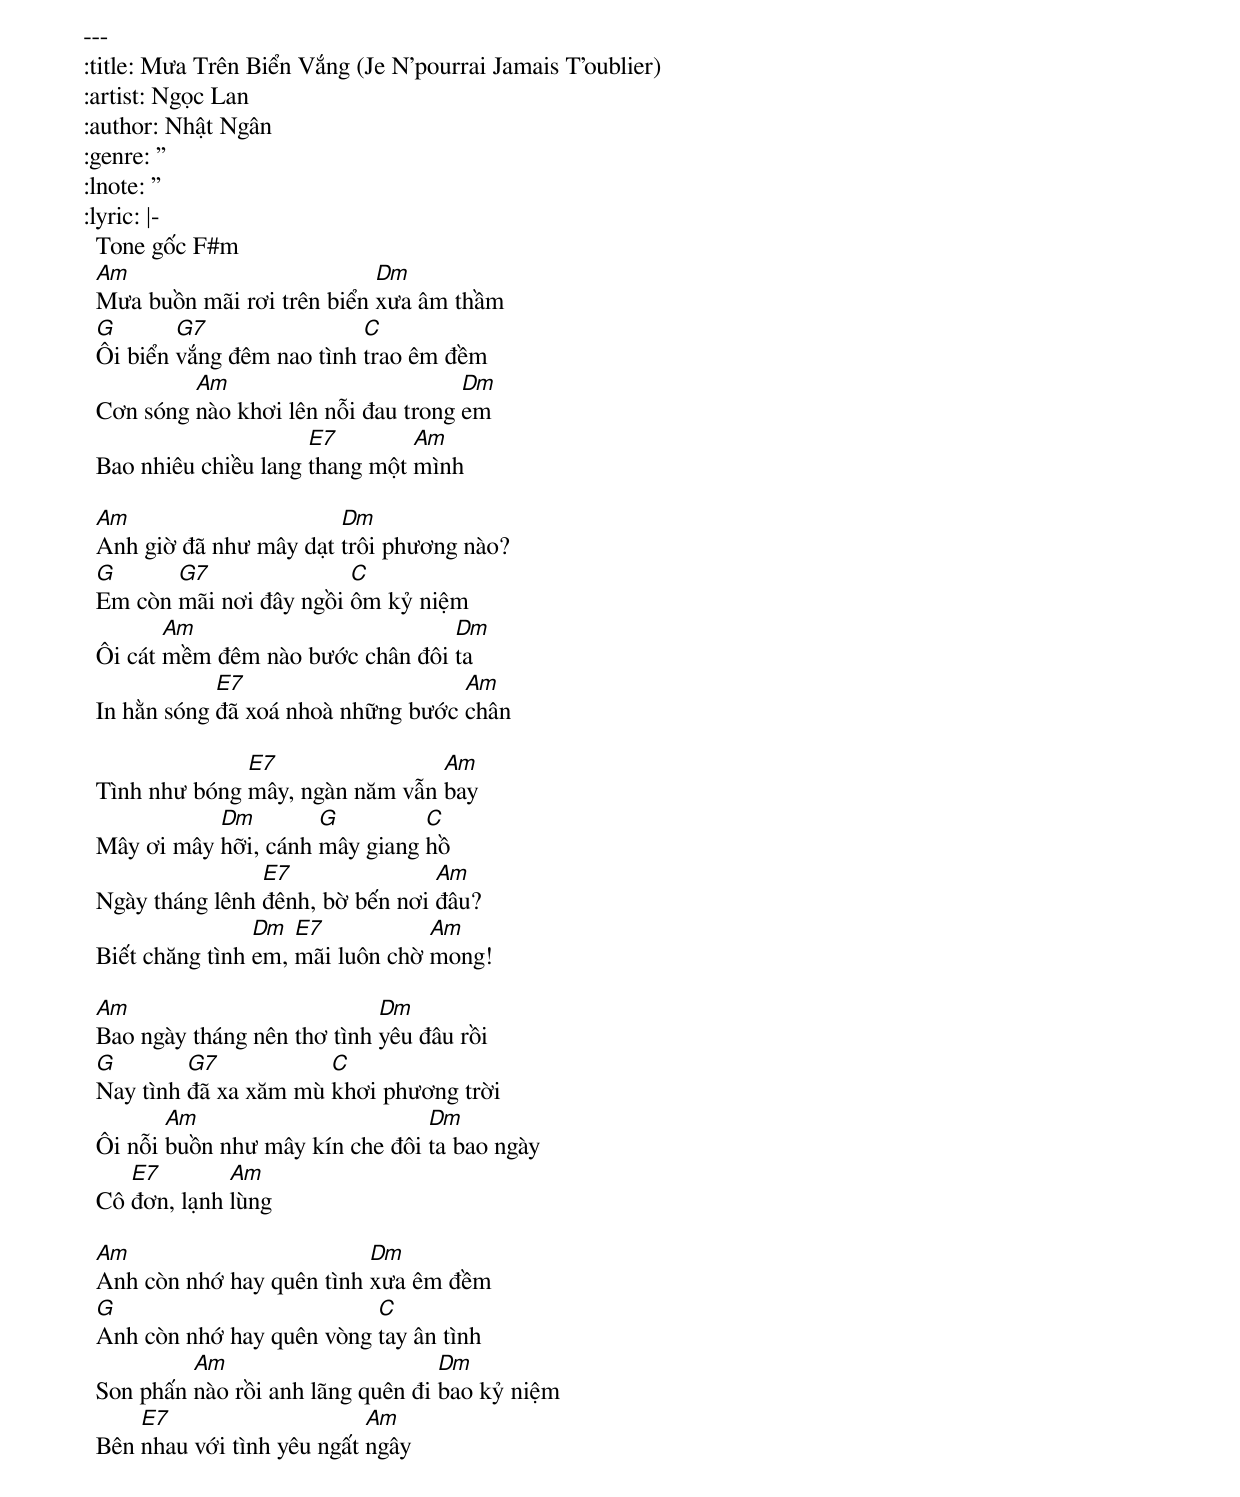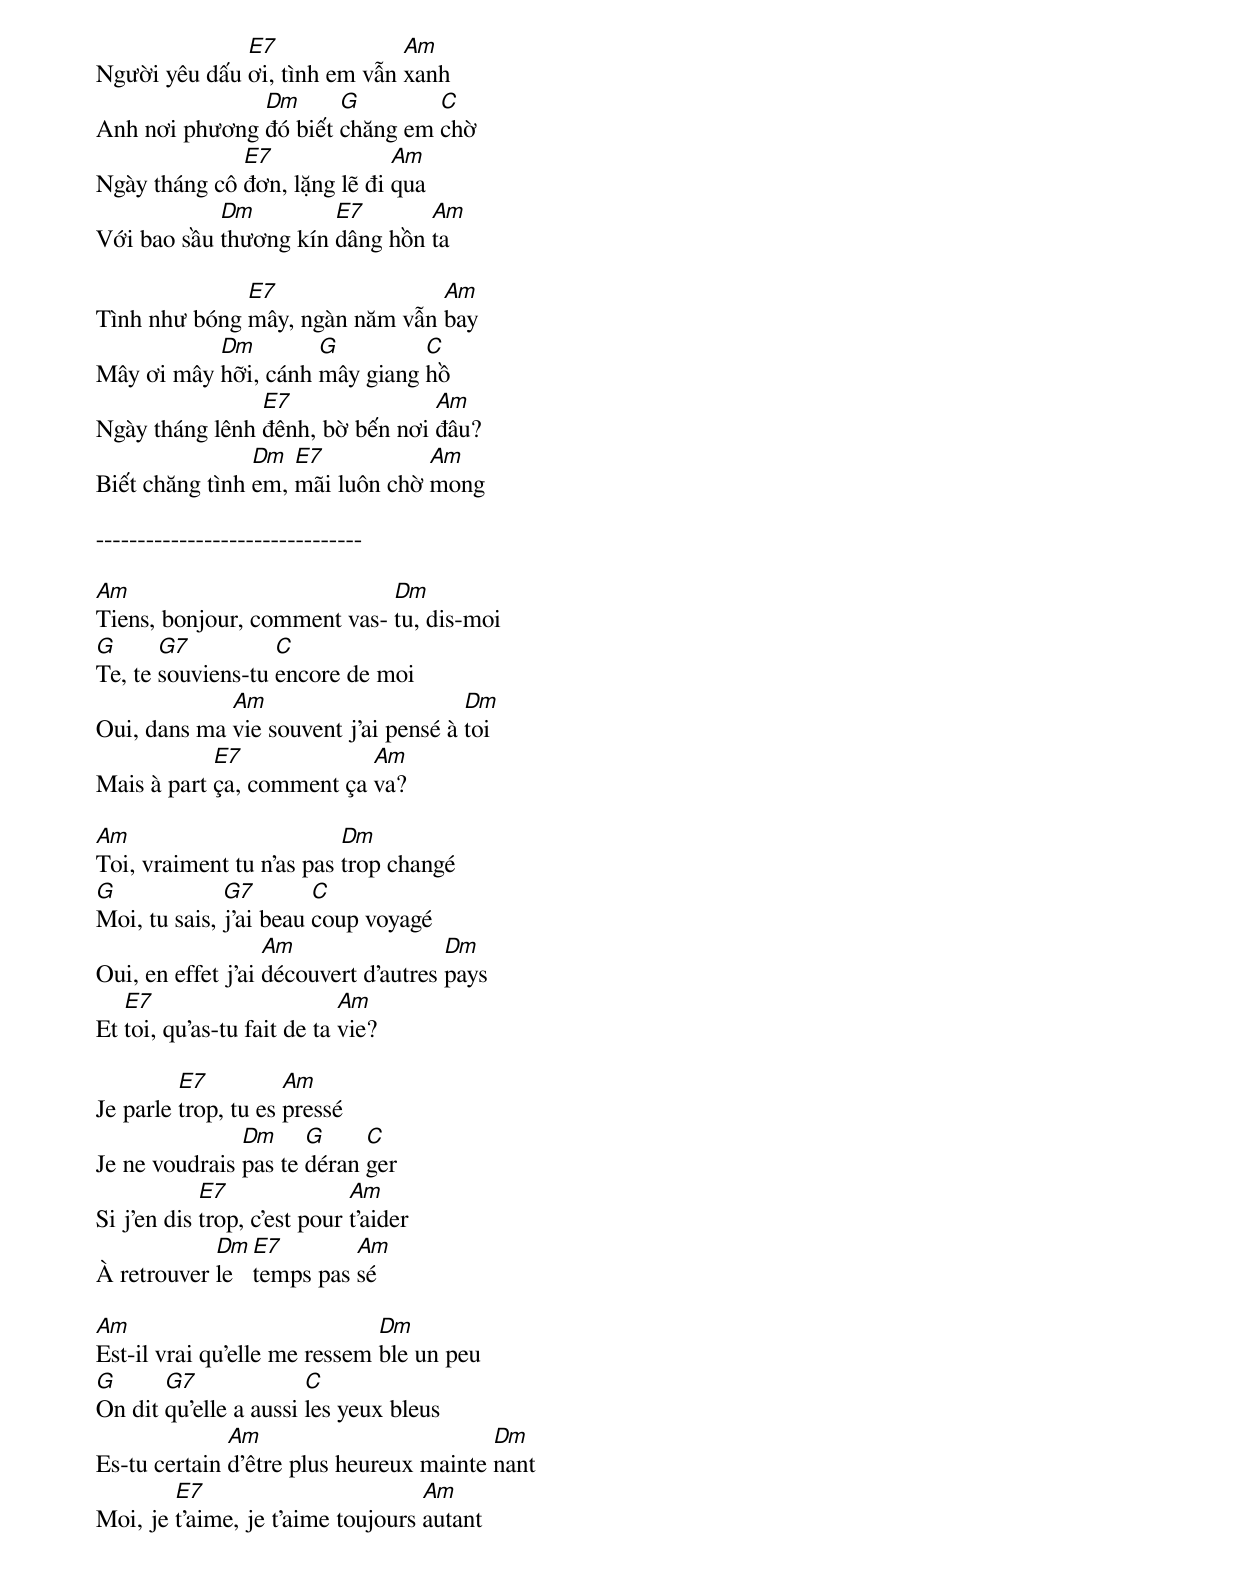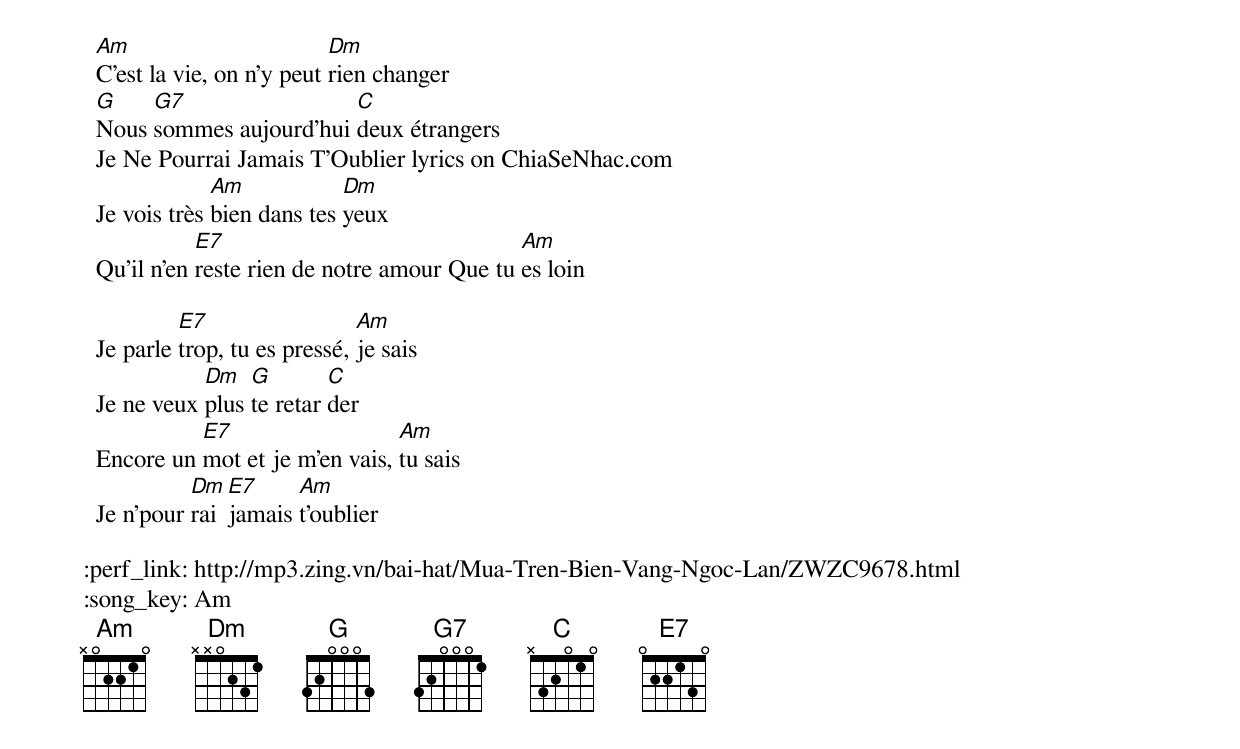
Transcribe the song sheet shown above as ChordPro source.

---
:title: Mưa Trên Biển Vắng (Je N'pourrai Jamais T'oublier)
:artist: Ngọc Lan
:author: Nhật Ngân
:genre: ''
:lnote: ''
:lyric: |-
  Tone gốc F#m
  [Am]Mưa buồn mãi rơi trên biển [Dm]xưa âm thầm
  [G]Ôi biển [G7]vắng đêm nao tình [C]trao êm đềm
  Cơn sóng [Am]nào khơi lên nỗi đau trong [Dm]em
  Bao nhiêu chiều lang [E7]thang một [Am]mình

  [Am]Anh giờ đã như mây dạt [Dm]trôi phương nào?
  [G]Em còn [G7]mãi nơi đây ngồi [C]ôm kỷ niệm
  Ôi cát [Am]mềm đêm nào bước chân đôi [Dm]ta
  In hằn sóng [E7]đã xoá nhoà những bước [Am]chân

  Tình như bóng [E7]mây, ngàn năm vẫn [Am]bay
  Mây ơi mây [Dm]hỡi, cánh [G]mây giang [C]hồ
  Ngày tháng lênh [E7]đênh, bờ bến nơi [Am]đâu?
  Biết chăng tình [Dm]em, [E7]mãi luôn chờ [Am]mong!

  [Am]Bao ngày tháng nên thơ tình [Dm]yêu đâu rồi
  [G]Nay tình [G7]đã xa xăm mù [C]khơi phương trời
  Ôi nỗi [Am]buồn như mây kín che đôi [Dm]ta bao ngày
  Cô [E7]đơn, lạnh [Am]lùng

  [Am]Anh còn nhớ hay quên tình [Dm]xưa êm đềm
  [G]Anh còn nhớ hay quên vòng [C]tay ân tình
  Son phấn [Am]nào rồi anh lãng quên đi [Dm]bao kỷ niệm
  Bên [E7]nhau với tình yêu ngất [Am]ngây

  Người yêu dấu [E7]ơi, tình em vẫn [Am]xanh
  Anh nơi phương [Dm]đó biết [G]chăng em [C]chờ
  Ngày tháng cô [E7]đơn, lặng lẽ đi [Am]qua
  Với bao sầu [Dm]thương kín [E7]dâng hồn [Am]ta

  Tình như bóng [E7]mây, ngàn năm vẫn [Am]bay
  Mây ơi mây [Dm]hỡi, cánh [G]mây giang [C]hồ
  Ngày tháng lênh [E7]đênh, bờ bến nơi [Am]đâu?
  Biết chăng tình [Dm]em, [E7]mãi luôn chờ [Am]mong

  --------------------------------

  [Am]Tiens, bonjour, comment vas- [Dm]tu, dis-moi
  [G]Te, te [G7]souviens-tu [C]encore de moi
  Oui, dans ma [Am]vie souvent j'ai pensé à [Dm]toi
  Mais à part [E7]ça, comment ça [Am]va?

  [Am]Toi, vraiment tu n'as pas [Dm]trop changé
  [G]Moi, tu sais, [G7]j'ai beau [C]coup voyagé
  Oui, en effet j'ai [Am]découvert d'autres [Dm]pays
  Et [E7]toi, qu'as-tu fait de ta [Am]vie?

  Je parle [E7]trop, tu es [Am]pressé
  Je ne voudrais [Dm]pas te [G]déran [C]ger
  Si j'en dis [E7]trop, c'est pour [Am]t'aider
  À retrouver [Dm]le [E7]temps pas [Am]sé

  [Am]Est-il vrai qu'elle me ressem [Dm]ble un peu
  [G]On dit [G7]qu'elle a aussi [C]les yeux bleus
  Es-tu certain [Am]d'être plus heureux mainte [Dm]nant
  Moi, je [E7]t'aime, je t'aime toujours [Am]autant

  [Am]C'est la vie, on n'y peut [Dm]rien changer
  [G]Nous [G7]sommes aujourd'hui [C]deux étrangers
  Je Ne Pourrai Jamais T'Oublier lyrics on ChiaSeNhac.com
  Je vois très [Am]bien dans tes [Dm]yeux
  Qu'il n'en [E7]reste rien de notre amour Que tu [Am]es loin

  Je parle [E7]trop, tu es pressé, [Am]je sais
  Je ne veux [Dm]plus [G]te retar [C]der
  Encore un [E7]mot et je m'en vais, [Am]tu sais
  Je n'pour [Dm]rai [E7]jamais [Am]t'oublier

:perf_link: http://mp3.zing.vn/bai-hat/Mua-Tren-Bien-Vang-Ngoc-Lan/ZWZC9678.html
:song_key: Am
